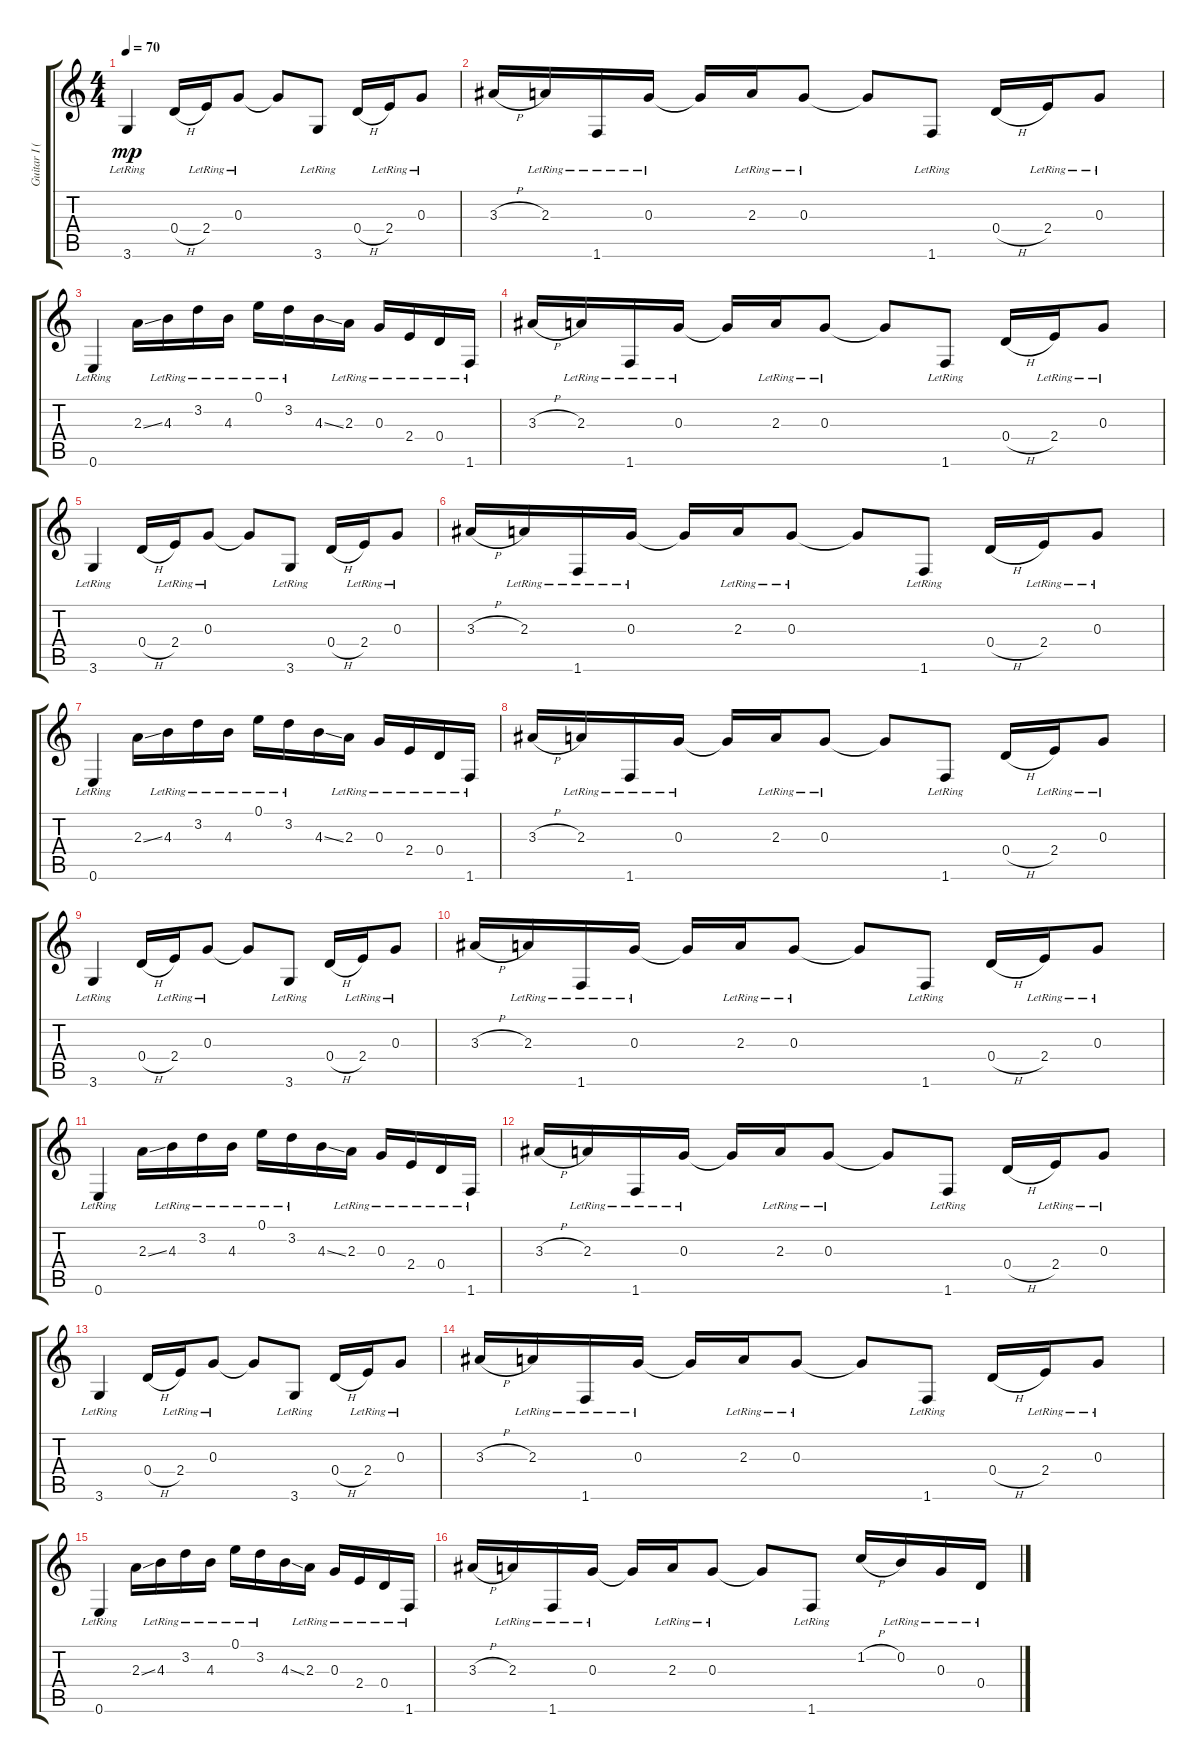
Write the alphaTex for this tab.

\track ("Guitar I (Frank Hannon)" "Guitar I (") {instrument acousticguitarsteel}
\staff {score tabs}
\tuning (E4 B3 G3 D3 A2 E2) {hide}
\ts (4 4)
\tempo 70
\clef g2
\ks c
3.6{lr}.4{dy mp instrument acousticguitarsteel} 0.4{h}.16 2.4{lr}.16 0.3{lr}.8 0.3{t}.8 3.6{lr}.8 0.4{h}.16 2.4{lr}.16 0.3{lr}.8 |
3.3{h}.16 2.3{lr}.16 1.6{lr}.16 0.3{lr}.16 0.3{t}.16 2.3{lr}.16 0.3{lr}.8 0.3{t}.8 1.6{lr}.8 0.4{h}.16 2.4{lr}.16 0.3{lr}.8 |
0.6{lr}.4 2.3{ss}.16 4.3{lr}.16 3.2{lr}.16 4.3{lr}.16 0.1{lr}.16 3.2{lr}.16 4.3{ss}.16 2.3{lr}.16 0.3{lr}.16 2.4{lr}.16 0.4{lr}.16 1.6{lr}.16 |
3.3{h}.16 2.3{lr}.16 1.6{lr}.16 0.3{lr}.16 0.3{t}.16 2.3{lr}.16 0.3{lr}.8 0.3{t}.8 1.6{lr}.8 0.4{h}.16 2.4{lr}.16 0.3{lr}.8 |
3.6{lr}.4 0.4{h}.16 2.4{lr}.16 0.3{lr}.8 0.3{t}.8 3.6{lr}.8 0.4{h}.16 2.4{lr}.16 0.3{lr}.8 |
3.3{h}.16 2.3{lr}.16 1.6{lr}.16 0.3{lr}.16 0.3{t}.16 2.3{lr}.16 0.3{lr}.8 0.3{t}.8 1.6{lr}.8 0.4{h}.16 2.4{lr}.16 0.3{lr}.8 |
0.6{lr}.4 2.3{ss}.16 4.3{lr}.16 3.2{lr}.16 4.3{lr}.16 0.1{lr}.16 3.2{lr}.16 4.3{ss}.16 2.3{lr}.16 0.3{lr}.16 2.4{lr}.16 0.4{lr}.16 1.6{lr}.16 |
3.3{h}.16 2.3{lr}.16 1.6{lr}.16 0.3{lr}.16 0.3{t}.16 2.3{lr}.16 0.3{lr}.8 0.3{t}.8 1.6{lr}.8 0.4{h}.16 2.4{lr}.16 0.3{lr}.8 |
3.6{lr}.4 0.4{h}.16 2.4{lr}.16 0.3{lr}.8 0.3{t}.8 3.6{lr}.8 0.4{h}.16 2.4{lr}.16 0.3{lr}.8 |
3.3{h}.16 2.3{lr}.16 1.6{lr}.16 0.3{lr}.16 0.3{t}.16 2.3{lr}.16 0.3{lr}.8 0.3{t}.8 1.6{lr}.8 0.4{h}.16 2.4{lr}.16 0.3{lr}.8 |
0.6{lr}.4 2.3{ss}.16 4.3{lr}.16 3.2{lr}.16 4.3{lr}.16 0.1{lr}.16 3.2{lr}.16 4.3{ss}.16 2.3{lr}.16 0.3{lr}.16 2.4{lr}.16 0.4{lr}.16 1.6{lr}.16 |
3.3{h}.16 2.3{lr}.16 1.6{lr}.16 0.3{lr}.16 0.3{t}.16 2.3{lr}.16 0.3{lr}.8 0.3{t}.8 1.6{lr}.8 0.4{h}.16 2.4{lr}.16 0.3{lr}.8 |
3.6{lr}.4 0.4{h}.16 2.4{lr}.16 0.3{lr}.8 0.3{t}.8 3.6{lr}.8 0.4{h}.16 2.4{lr}.16 0.3{lr}.8 |
3.3{h}.16 2.3{lr}.16 1.6{lr}.16 0.3{lr}.16 0.3{t}.16 2.3{lr}.16 0.3{lr}.8 0.3{t}.8 1.6{lr}.8 0.4{h}.16 2.4{lr}.16 0.3{lr}.8 |
0.6{lr}.4 2.3{ss}.16 4.3{lr}.16 3.2{lr}.16 4.3{lr}.16 0.1{lr}.16 3.2{lr}.16 4.3{ss}.16 2.3{lr}.16 0.3{lr}.16 2.4{lr}.16 0.4{lr}.16 1.6{lr}.16 |
3.3{h}.16 2.3{lr}.16 1.6{lr}.16 0.3{lr}.16 0.3{t}.16 2.3{lr}.16 0.3{lr}.8 0.3{t}.8 1.6{lr}.8 1.2{h}.16 0.2{lr}.16 0.3{lr}.16 0.4{lr}.16
